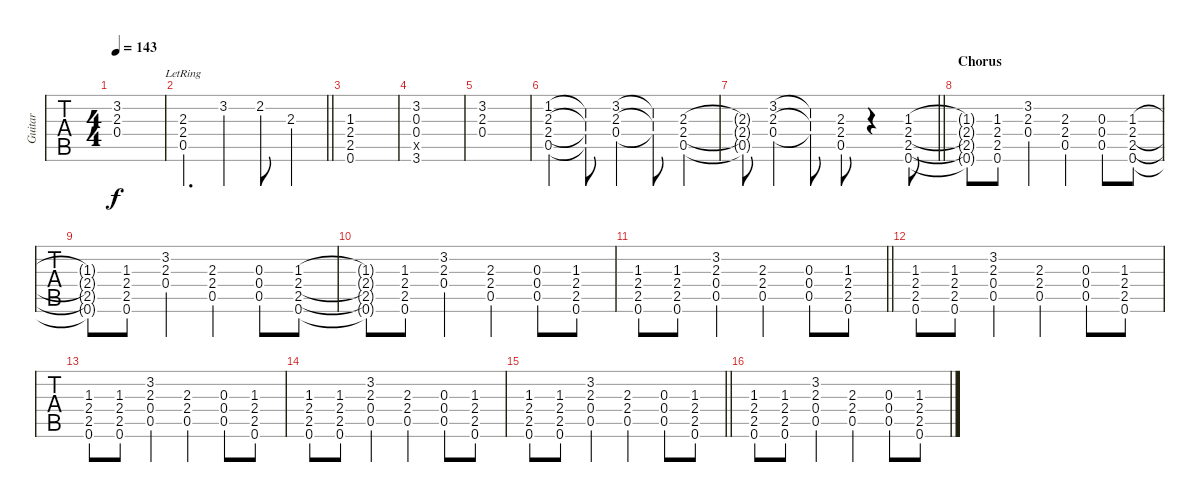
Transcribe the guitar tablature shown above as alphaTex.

\track ("Guitar" "Guitar") {instrument distortionguitar}
\staff {tabs}
\tuning (F4 C4 Ab3 Eb3 Bb2 F2) {hide}
\ts (4 4)
\tempo 143
\clef g2
\ks c
(3.2 2.3 0.4).1{dy f} |
\barLineRight lightlight
(2.3{lr} 2.4{lr} 0.5{lr}).4{d} 3.2.4 2.2.8 2.3.4 |
(1.3 2.4 2.5 0.6).1 |
(3.2 0.3 0.4 0.5{x} 3.6).1 |
(3.2 2.3 0.4).1 |
(1.2 2.3 2.4 0.5).4 (1.2{t} 2.3{t} 2.4{t} 0.5{t}).8 (3.2 2.3 0.4).4 (3.2{t} 2.3{t} 0.4{t}).8 (2.3 2.4 0.5).4 |
\barLineRight lightlight
(2.3{t} 2.4{t} 0.5{t}).8 (3.2 2.3 0.4).4 (3.2{t} 2.3{t} 0.4{t}).8 (2.3 2.4 0.5).8 r.4 (1.3 2.4 2.5 0.6).8 |
\section ("" "Chorus")
(1.3{t} 2.4{t} 2.5{t} 0.6{t}).8 (1.3 2.4 2.5 0.6).8 (3.2 2.3 0.4).4 (2.3 2.4 0.5).4 (0.3 0.4 0.5).8 (1.3 2.4 2.5 0.6).8 |
(1.3{t} 2.4{t} 2.5{t} 0.6{t}).8 (1.3 2.4 2.5 0.6).8 (3.2 2.3 0.4).4 (2.3 2.4 0.5).4 (0.3 0.4 0.5).8 (1.3 2.4 2.5 0.6).8 |
(1.3{t} 2.4{t} 2.5{t} 0.6{t}).8 (1.3 2.4 2.5 0.6).8 (3.2 2.3 0.4).4 (2.3 2.4 0.5).4 (0.3 0.4 0.5).8 (1.3 2.4 2.5 0.6).8 |
\barLineRight lightlight
(1.3 2.4 2.5 0.6).8 (1.3 2.4 2.5 0.6).8 (3.2 2.3 0.4 0.5).4 (2.3 2.4 0.5).4 (0.3 0.4 0.5).8 (1.3 2.4 2.5 0.6).8 |
(1.3 2.4 2.5 0.6).8 (1.3 2.4 2.5 0.6).8 (3.2 2.3 0.4 0.5).4 (2.3 2.4 0.5).4 (0.3 0.4 0.5).8 (1.3 2.4 2.5 0.6).8 |
(1.3 2.4 2.5 0.6).8 (1.3 2.4 2.5 0.6).8 (3.2 2.3 0.4 0.5).4 (2.3 2.4 0.5).4 (0.3 0.4 0.5).8 (1.3 2.4 2.5 0.6).8 |
(1.3 2.4 2.5 0.6).8 (1.3 2.4 2.5 0.6).8 (3.2 2.3 0.4 0.5).4 (2.3 2.4 0.5).4 (0.3 0.4 0.5).8 (1.3 2.4 2.5 0.6).8 |
\barLineRight lightlight
(1.3 2.4 2.5 0.6).8 (1.3 2.4 2.5 0.6).8 (3.2 2.3 0.4 0.5).4 (2.3 2.4 0.5).4 (0.3 0.4 0.5).8 (1.3 2.4 2.5 0.6).8 |
(1.3 2.4 2.5 0.6).8 (1.3 2.4 2.5 0.6).8 (3.2 2.3 0.4 0.5).4 (2.3 2.4 0.5).4 (0.3 0.4 0.5).8 (1.3 2.4 2.5 0.6).8
